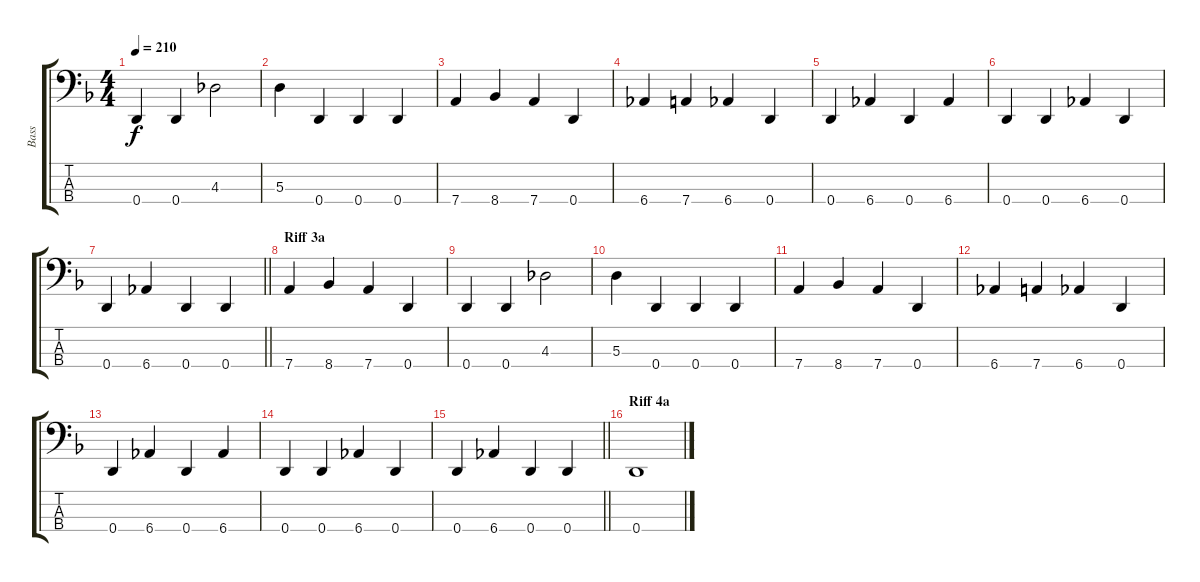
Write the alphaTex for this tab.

\track ("Bass" "Bass") {instrument electricbassfinger}
\staff {score tabs}
\tuning (G2 D2 A1 D1) {hide}
\ts (4 4)
\tempo 210
\clef f4
\ks dminor
0.4.4{dy f} 0.4.4 4.3.2 |
5.3.4 0.4.4 0.4.4 0.4.4 |
7.4.4 8.4.4 7.4.4 0.4.4 |
6.4.4 7.4.4 6.4.4 0.4.4 |
0.4.4 6.4.4 0.4.4 6.4.4 |
0.4.4 0.4.4 6.4.4 0.4.4 |
\barLineRight lightlight
0.4.4 6.4.4 0.4.4 0.4.4 |
\section ("" "Riff 3a")
7.4.4 8.4.4 7.4.4 0.4.4 |
0.4.4 0.4.4 4.3.2 |
5.3.4 0.4.4 0.4.4 0.4.4 |
7.4.4 8.4.4 7.4.4 0.4.4 |
6.4.4 7.4.4 6.4.4 0.4.4 |
0.4.4 6.4.4 0.4.4 6.4.4 |
0.4.4 0.4.4 6.4.4 0.4.4 |
\barLineRight lightlight
0.4.4 6.4.4 0.4.4 0.4.4 |
\section ("" "Riff 4a")
0.4.1
